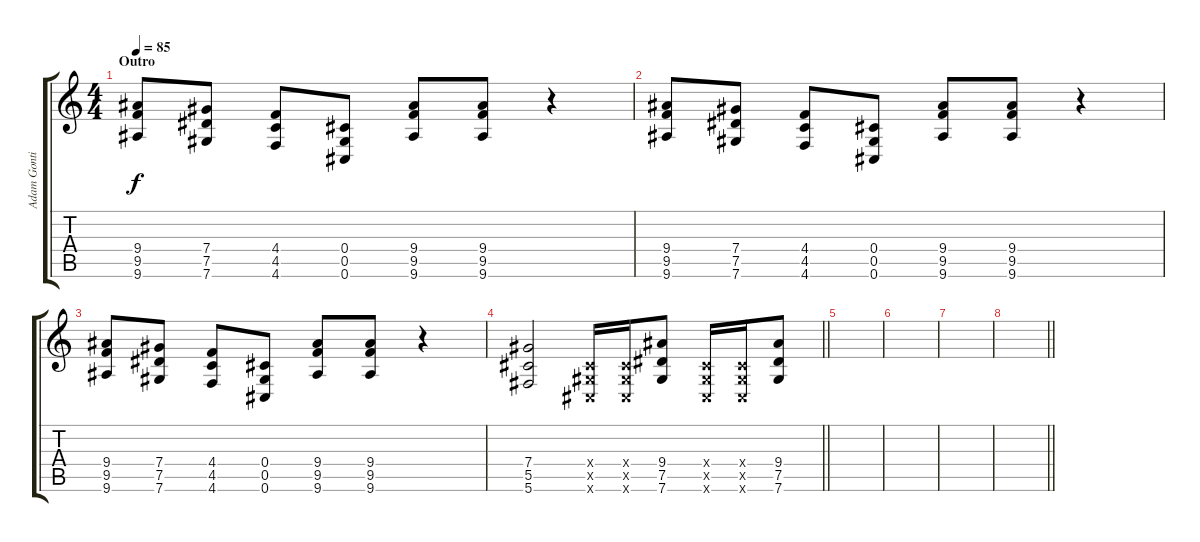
\track ("Adam Gontier Guitar" "Adam Gonti") {instrument overdrivenguitar}
\staff {score tabs}
\tuning (Eb4 Bb3 Gb3 Db3 Ab2 Db2) {hide}
\ts (4 4)
\section ("" "Outro")
\tempo 85
\clef g2
\ks c
(9.4 9.5 9.6).8{dy f} (7.4 7.5 7.6).8 (4.4 4.5 4.6).8 (0.4 0.5 0.6).8 (9.4 9.5 9.6).8 (9.4 9.5 9.6).8 r.4 |
(9.4 9.5 9.6).8 (7.4 7.5 7.6).8 (4.4 4.5 4.6).8 (0.4 0.5 0.6).8 (9.4 9.5 9.6).8 (9.4 9.5 9.6).8 r.4 |
(9.4 9.5 9.6).8 (7.4 7.5 7.6).8 (4.4 4.5 4.6).8 (0.4 0.5 0.6).8 (9.4 9.5 9.6).8 (9.4 9.5 9.6).8 r.4 |
\barLineRight lightlight
(7.4 5.5 5.6).2 (0.4{x} 0.5{x} 0.6{x}).16 (0.4{x} 0.5{x} 0.6{x}).16 (9.4 7.5 7.6).8 (0.4{x} 0.5{x} 0.6{x}).16 (0.4{x} 0.5{x} 0.6{x}).16 (9.4 7.5 7.6).8 |
|
|
|
\barLineRight lightlight
